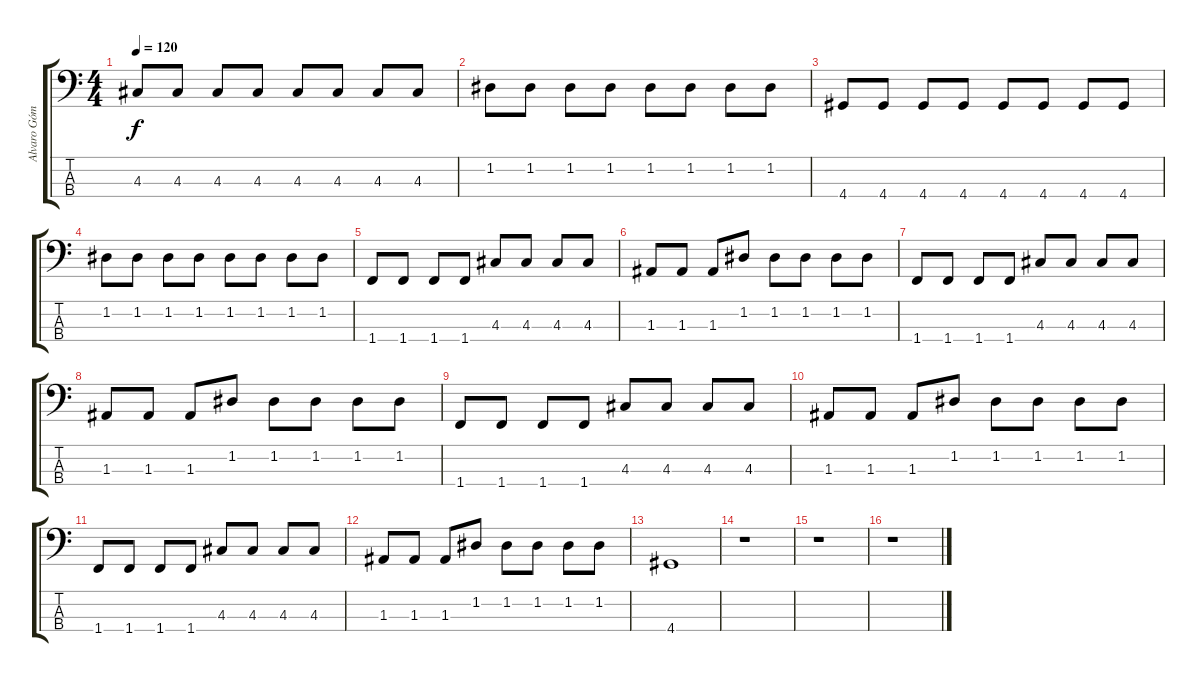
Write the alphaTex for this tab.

\track ("Alvaro Gómez" "Alvaro Góm") {instrument electricbasspick}
\staff {score tabs}
\tuning (G2 D2 A1 E1) {hide}
\ts (4 4)
\tempo 120
\clef f4
\ks c
4.3.8{dy f} 4.3.8 4.3.8 4.3.8 4.3.8 4.3.8 4.3.8 4.3.8 |
1.2.8 1.2.8 1.2.8 1.2.8 1.2.8 1.2.8 1.2.8 1.2.8 |
4.4.8 4.4.8 4.4.8 4.4.8 4.4.8 4.4.8 4.4.8 4.4.8 |
1.2.8 1.2.8 1.2.8 1.2.8 1.2.8 1.2.8 1.2.8 1.2.8 |
1.4.8 1.4.8 1.4.8 1.4.8 4.3.8 4.3.8 4.3.8 4.3.8 |
1.3.8 1.3.8 1.3.8 1.2.8 1.2.8 1.2.8 1.2.8 1.2.8 |
1.4.8 1.4.8 1.4.8 1.4.8 4.3.8 4.3.8 4.3.8 4.3.8 |
1.3.8 1.3.8 1.3.8 1.2.8 1.2.8 1.2.8 1.2.8 1.2.8 |
1.4.8 1.4.8 1.4.8 1.4.8 4.3.8 4.3.8 4.3.8 4.3.8 |
1.3.8 1.3.8 1.3.8 1.2.8 1.2.8 1.2.8 1.2.8 1.2.8 |
1.4.8 1.4.8 1.4.8 1.4.8 4.3.8 4.3.8 4.3.8 4.3.8 |
1.3.8 1.3.8 1.3.8 1.2.8 1.2.8 1.2.8 1.2.8 1.2.8 |
4.4.1 |
r.1 |
r.1 |
r.1
